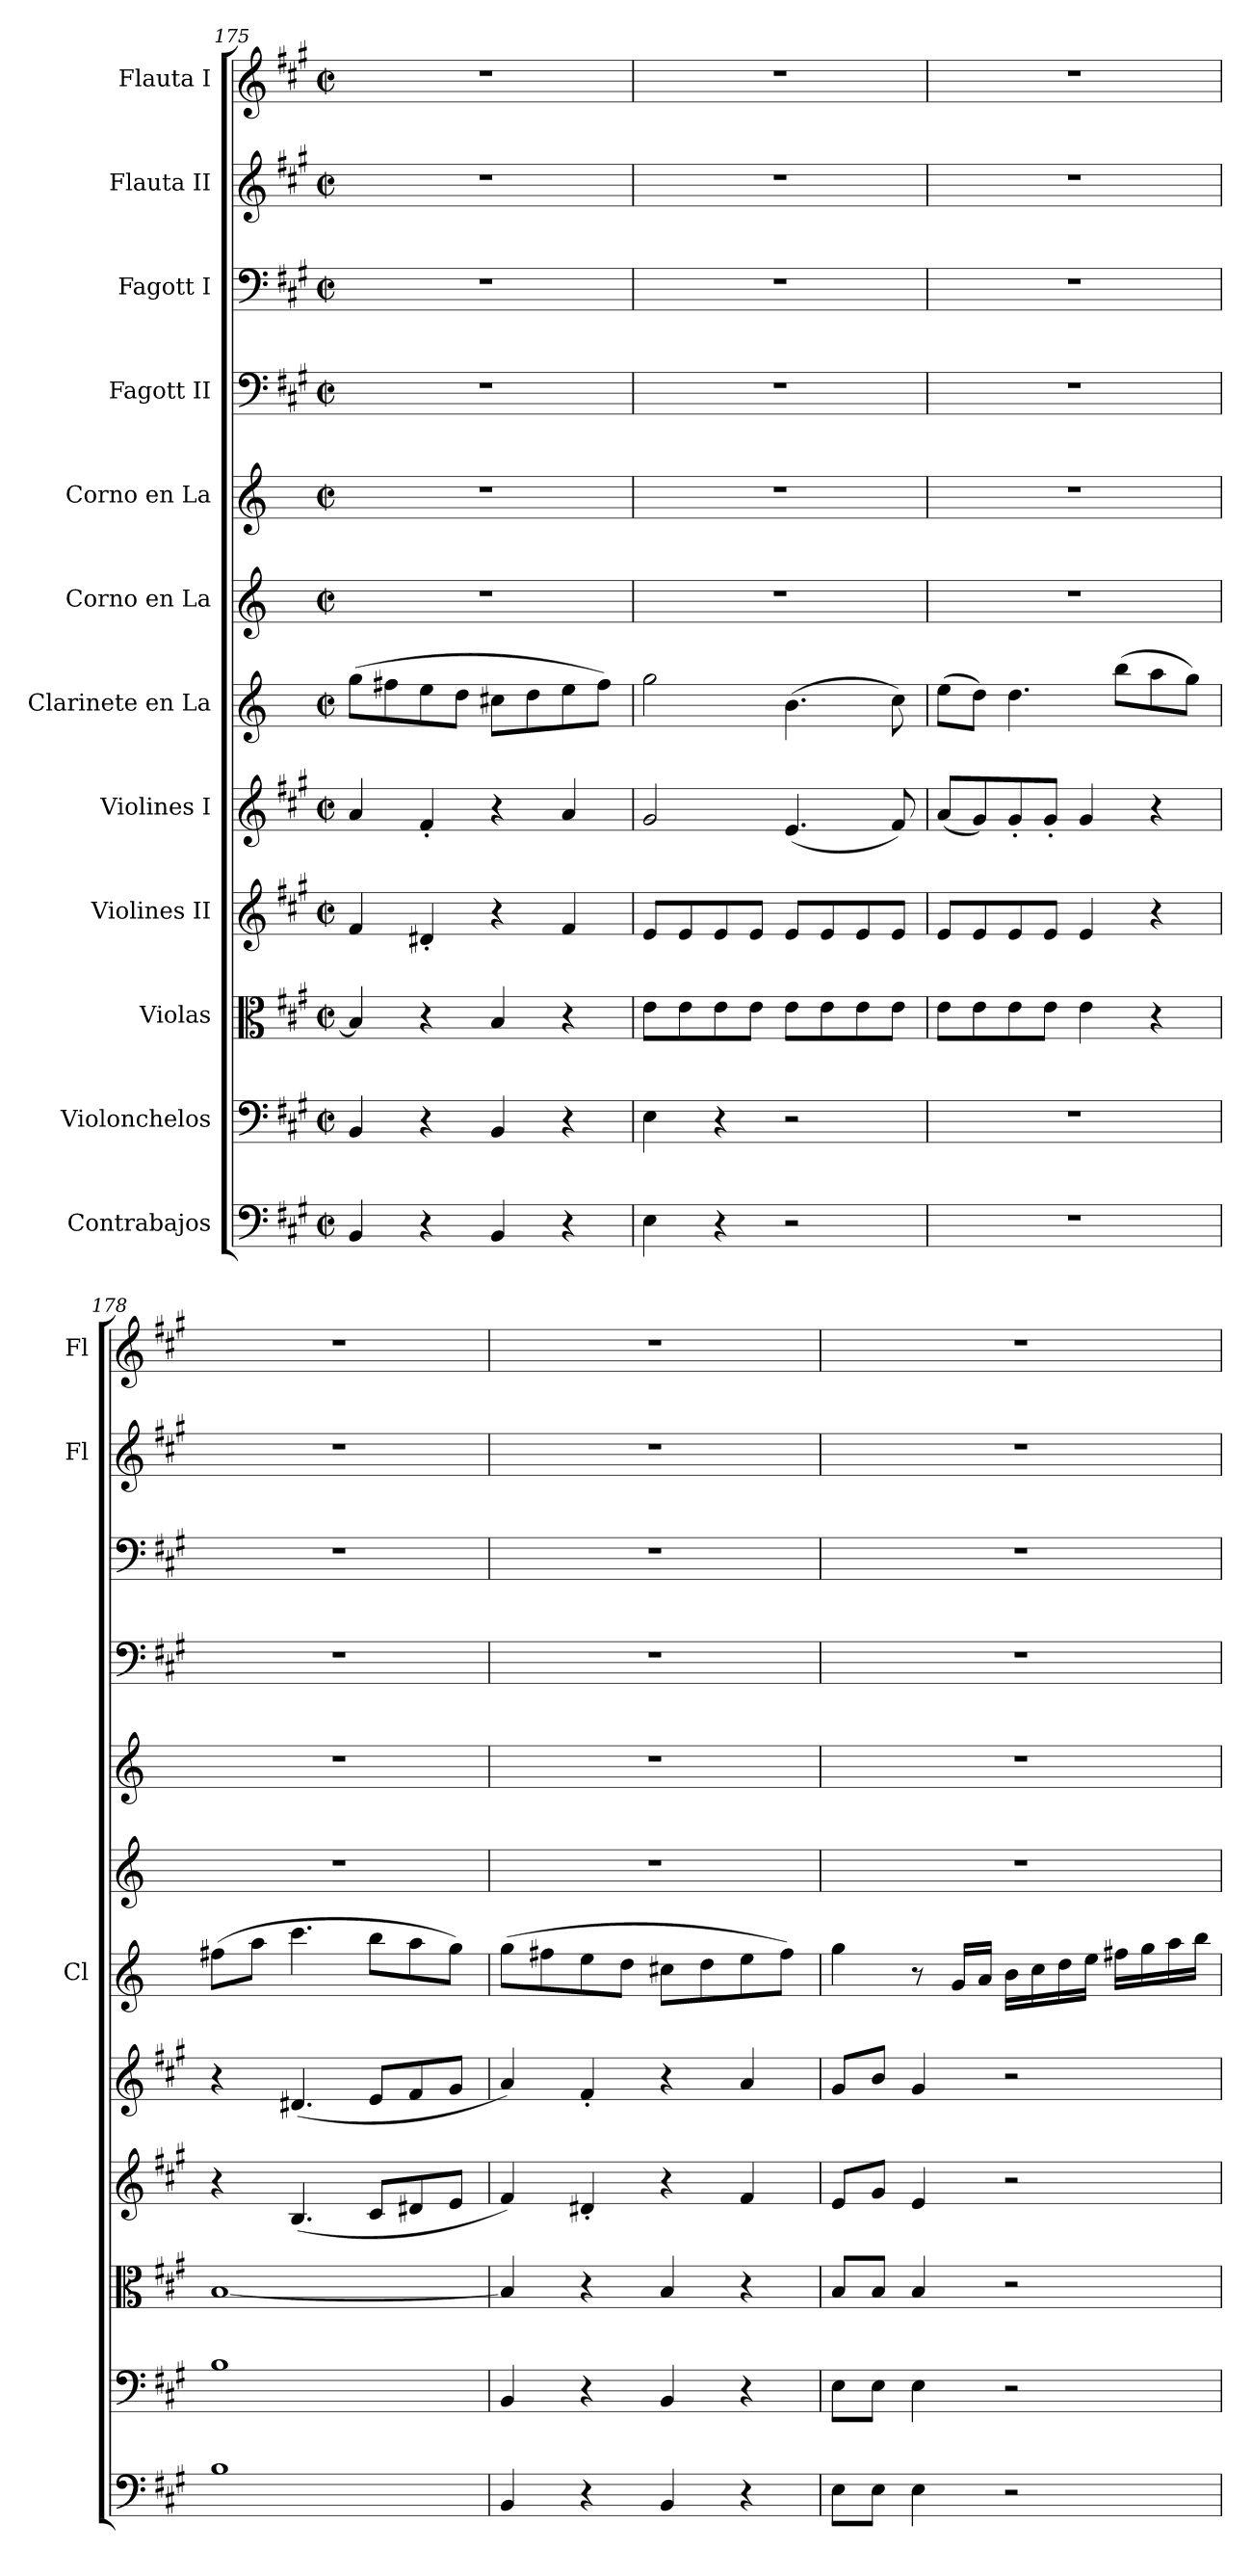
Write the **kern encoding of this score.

**kern	**kern	**kern	**kern	**kern	**kern	**kern	**kern	**kern	**kern	**kern	**kern
*part12	*part11	*part10	*part9	*part8	*part7	*part6	*part5	*part4	*part3	*part2	*part1
*staff12	*staff11	*staff10	*staff9	*staff8	*staff7	*staff6	*staff5	*staff4	*staff3	*staff2	*staff1
*I"Contrabajos	*I"Violonchelos	*I"Violas	*I"Violines II	*I"Violines I	*I"Clarinete en La	*I"Corno en La	*I"Corno en La	*I"Fagott II	*I"Fagott I	*I"Flauta II	*I"Flauta I
*	*	*	*	*	*I'Cl	*	*	*	*	*I'Fl	*I'Fl
*clefF4	*clefF4	*clefC3	*clefG2	*clefG2	*clefG2	*clefG2	*clefG2	*clefF4	*clefF4	*clefG2	*clefG2
*ITrd7c12	*	*	*	*	*ITrd2c3	*ITrd2c3	*ITrd2c3	*	*	*	*
*k[f#c#g#]	*k[f#c#g#]	*k[f#c#g#]	*k[f#c#g#]	*k[f#c#g#]	*k[f#c#g#]	*k[f#c#g#]	*k[f#c#g#]	*k[f#c#g#]	*k[f#c#g#]	*k[f#c#g#]	*k[f#c#g#]
*M2/2	*M2/2	*M2/2	*M2/2	*M2/2	*M2/2	*M2/2	*M2/2	*M2/2	*M2/2	*M2/2	*M2/2
*met(c|)	*met(c|)	*met(c|)	*met(c|)	*met(c|)	*met(c|)	*met(c|)	*met(c|)	*met(c|)	*met(c|)	*met(c|)	*met(c|)
=175	=175	=175	=175	=175	=175	=175	=175	=175	=175	=175	=175
4BBB/	4BB/	4B/]	4f#/	4a/	(>8ee\L	1r	1r	1r	1r	1r	1r
.	.	.	.	.	8dd#X\	.	.	.	.	.	.
4r	4r	4r	4d#X'/	4f#'/	8cc#\	.	.	.	.	.	.
.	.	.	.	.	8b\J	.	.	.	.	.	.
4BBB/	4BB/	4B/	4r	4r	8a#X\L	.	.	.	.	.	.
.	.	.	.	.	8b\	.	.	.	.	.	.
4r	4r	4r	4f#/	4a/	8cc#\	.	.	.	.	.	.
.	.	.	.	.	8dd#\J)	.	.	.	.	.	.
=176	=176	=176	=176	=176	=176	=176	=176	=176	=176	=176	=176
4EE\	4E\	8e\L	8e/L	2g#/	2ee\	1r	1r	1r	1r	1r	1r
.	.	8e\	8e/	.	.	.	.	.	.	.	.
4r	4r	8e\	8e/	.	.	.	.	.	.	.	.
.	.	8e\J	8e/J	.	.	.	.	.	.	.	.
2r	2r	8e\L	8e/L	(<4.e/	(>4.g#\	.	.	.	.	.	.
.	.	8e\	8e/	.	.	.	.	.	.	.	.
.	.	8e\	8e/	.	.	.	.	.	.	.	.
.	.	8e\J	8e/J	8f#/)	8a\)	.	.	.	.	.	.
=177	=177	=177	=177	=177	=177	=177	=177	=177	=177	=177	=177
1r	1r	8e\L	8e/L	(<8a/L	(>8cc#\L	1r	1r	1r	1r	1r	1r
.	.	8e\	8e/	8g#/)	8b\J)	.	.	.	.	.	.
.	.	8e\	8e/	8g#'/	4.b\	.	.	.	.	.	.
.	.	8e\J	8e/J	8g#'/J	.	.	.	.	.	.	.
.	.	4e\	4e/	4g#/	.	.	.	.	.	.	.
.	.	.	.	.	(>8gg#\L	.	.	.	.	.	.
.	.	4r	4r	4r	8ff#\	.	.	.	.	.	.
.	.	.	.	.	8ee\J)	.	.	.	.	.	.
=178	=178	=178	=178	=178	=178	=178	=178	=178	=178	=178	=178
1BB	1B	[1B	4r	4r	(>8dd#X\L	1r	1r	1r	1r	1r	1r
.	.	.	.	.	8ff#\J	.	.	.	.	.	.
.	.	.	(<4.B/	(<4.d#X/	4.aa\	.	.	.	.	.	.
.	.	.	8c#/L	8e/L	8gg#\L	.	.	.	.	.	.
.	.	.	8d#X/	8f#/	8ff#\	.	.	.	.	.	.
.	.	.	8e/J	8g#/J	8ee\J)	.	.	.	.	.	.
=179	=179	=179	=179	=179	=179	=179	=179	=179	=179	=179	=179
4BBB/	4BB/	4B/]	4f#/)	4a/)	(>8ee\L	1r	1r	1r	1r	1r	1r
.	.	.	.	.	8dd#X\	.	.	.	.	.	.
4r	4r	4r	4d#X'/	4f#'/	8cc#\	.	.	.	.	.	.
.	.	.	.	.	8b\J	.	.	.	.	.	.
4BBB/	4BB/	4B/	4r	4r	8a#X\L	.	.	.	.	.	.
.	.	.	.	.	8b\	.	.	.	.	.	.
4r	4r	4r	4f#/	4a/	8cc#\	.	.	.	.	.	.
.	.	.	.	.	8dd#\J)	.	.	.	.	.	.
!!LO:PB:g=z
=180	=180	=180	=180	=180	=180	=180	=180	=180	=180	=180	=180
8EE\L	8E\L	8B/L	8e/L	8g#/L	4ee\	1r	1r	1r	1r	1r	1r
8EE\J	8E\J	8B/J	8g#/J	8b/J	.	.	.	.	.	.	.
4EE\	4E\	4B/	4e/	4g#/	8r	.	.	.	.	.	.
.	.	.	.	.	16e/LL	.	.	.	.	.	.
.	.	.	.	.	16f#/JJ	.	.	.	.	.	.
2r	2r	2r	2r	2r	16g#\LL	.	.	.	.	.	.
.	.	.	.	.	16a\	.	.	.	.	.	.
.	.	.	.	.	16b\	.	.	.	.	.	.
.	.	.	.	.	16cc#\JJ	.	.	.	.	.	.
.	.	.	.	.	16dd#X\LL	.	.	.	.	.	.
.	.	.	.	.	16ee\	.	.	.	.	.	.
.	.	.	.	.	16ff#\	.	.	.	.	.	.
.	.	.	.	.	16gg#\JJ	.	.	.	.	.	.
=	=	=	=	=	=	=	=	=	=	=	=
*-	*-	*-	*-	*-	*-	*-	*-	*-	*-	*-	*-
